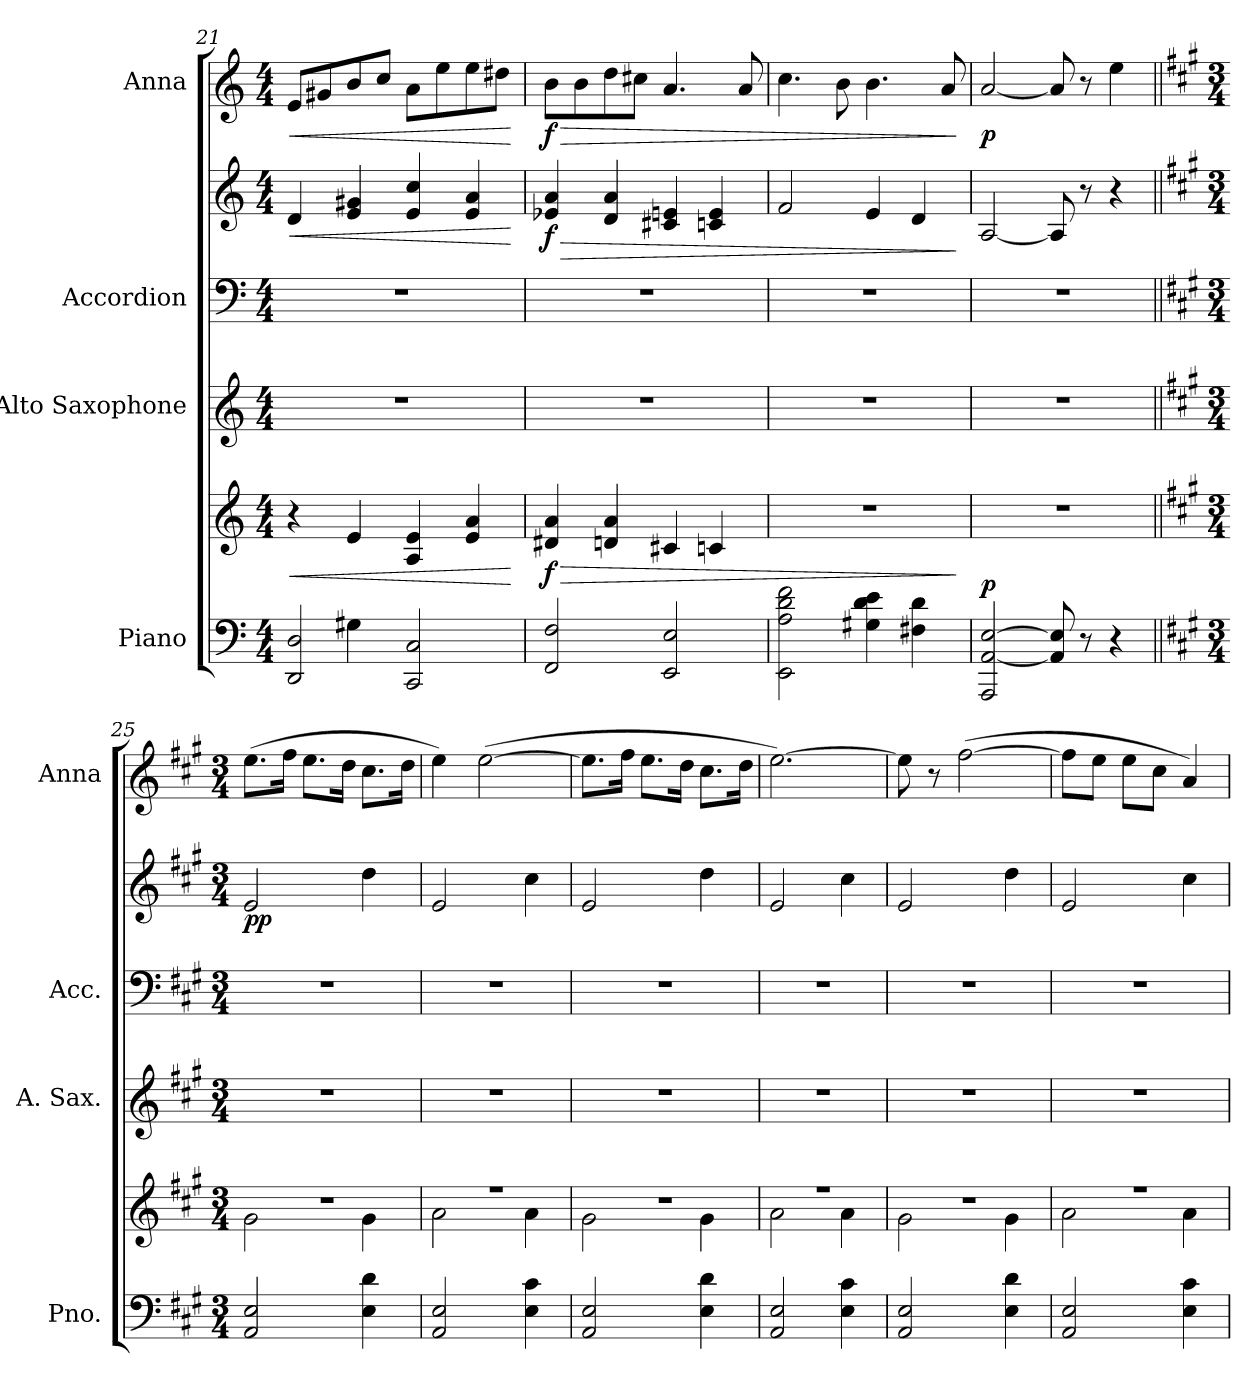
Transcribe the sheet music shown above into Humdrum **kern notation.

**kern	**kern	**dynam	**kern	**kern	**kern	**dynam	**kern	**dynam
*part4	*part4	*part4	*part3	*part2	*part2	*part2	*part1	*part1
*staff6	*staff5	*staff5/6	*staff4	*staff3	*staff2	*staff2/3	*staff1	*staff1
*I"Piano	*	*	*I"Alto Saxophone	*I"Accordion	*	*	*I"Anna	*
*I'Pno.	*	*	*I'A. Sax.	*I'Acc.	*	*	*I'Anna	*
*clefF4	*clefG2	*	*clefG2	*clefF4	*clefG2	*	*clefG2	*
*	*	*	*ITrd5c9	*	*	*	*	*
*k[]	*k[]	*	*k[b-e-a-]	*k[]	*k[]	*	*k[]	*
*M4/4	*M4/4	*	*M4/4	*M4/4	*M4/4	*	*M4/4	*
=21	=21	=21	=21	=21	=21	=21	=21	=21
*^	*	*	*	*	*	*	*	*
!	!	!	!LO:HP:b	!	!	!	!LO:HP:b	!	!LO:HP:b
2DD/ 2D/	4ryy	4r	<	1r	1r	4d/	<	8e/L	<
.	.	.	.	.	.	.	.	8g#X/	.
.	4G#X\	4e/	.	.	.	4e/ 4g#X/	.	8b/	.
.	.	.	.	.	.	.	.	8cc/J	.
2CC/ 2C/	2ryy	4A/ 4e/	.	.	.	4e/ 4cc/	.	8a\L	.
.	.	.	.	.	.	.	.	8ee\	.
.	.	4e/ 4a/	.	.	.	4e/ 4a/	.	8ee\	.
.	.	.	.	.	.	.	.	8dd#X\J	.
*v	*v	*	*	*	*	*	*	*	*
.	.	[	.	.	.	[	.	[
=22	=22	=22	=22	=22	=22	=22	=22	=22
!	!	!LO:HP:b	!	!	!	!LO:HP:b	!	!LO:HP:b
!	!	!LO:DY:n=1:b	!	!	!	!LO:DY:n=1:b	!	!LO:DY:n=1:b
2FF/ 2F/	4d#X/ 4a/	> f	1r	1r	4e-X/ 4a/	> f	8b\L	> f
.	.	.	.	.	.	.	8b\	.
.	4dn/ 4a/	.	.	.	4d/ 4a/	.	8dd\	.
.	.	.	.	.	.	.	8cc#X\J	.
2EE/ 2E/	4c#X/	.	.	.	4c#X/ 4en/	.	4.a/	.
.	4cn/	.	.	.	4cn/ 4e/	.	.	.
.	.	.	.	.	.	.	8a/	.
=23	=23	=23	=23	=23	=23	=23	=23	=23
2EE\ 2A\ 2d\ 2f\	1r	.	1r	1r	2f/	.	4.cc\	.
.	.	.	.	.	.	.	8b\	.
4G#X\ 4d\ 4e\	.	.	.	.	4e/	.	4.b\	.
4F#X\ 4d\	.	.	.	.	4d/	.	.	.
.	.	.	.	.	.	.	8a/	.
.	.	]	.	.	.	]	.	]
!!LO:PB:g=z
=24	=24	=24	=24	=24	=24	=24	=24	=24
!	!	!LO:DY:a=2	!	!	!	!	!	!LO:DY:b
2AAA/ [2AA/ [2E/	1r	p	1r	1r	[2A/	.	[2a/	p
8AA/] 8E/]	.	.	.	.	8A/]	.	8a/]	.
8r	.	.	.	.	8r	.	8r	.
4r	.	.	.	.	4r	.	4ee\	.
=25||	=25||	=25||	=25||	=25||	=25||	=25||	=25||	=25||
*k[f#c#g#]	*k[f#c#g#]	*	*k[]	*k[f#c#g#]	*k[f#c#g#]	*	*k[f#c#g#]	*
*M3/4	*M3/4	*	*M3/4	*M3/4	*M3/4	*	*M3/4	*
*	*	*	*	*	*	*	*MM100	*
*	*^	*	*	*	*	*	*	*
!	!	!	!	!	!	!	!LO:DY:b	!	!
2AA/ 2E/	2.r	2g#\	.	2.r	2.r	2e/	pp	(>8.ee\L	.
.	.	.	.	.	.	.	.	16ff#\Jk	.
.	.	.	.	.	.	.	.	8.ee\L	.
.	.	.	.	.	.	.	.	16dd\Jk	.
4E\ 4d\	.	4g#\	.	.	.	4dd\	.	8.cc#\L	.
.	.	.	.	.	.	.	.	16dd\Jk	.
=26	=26	=26	=26	=26	=26	=26	=26	=26	=26
2AA/ 2E/	2.r	2a\	.	2.r	2.r	2e/	.	4ee\)	.
.	.	.	.	.	.	.	.	(>[2ee\	.
4E\ 4c#\	.	4a\	.	.	.	4cc#\	.	.	.
=27	=27	=27	=27	=27	=27	=27	=27	=27	=27
2AA/ 2E/	2.r	2g#\	.	2.r	2.r	2e/	.	8.ee\L]	.
.	.	.	.	.	.	.	.	16ff#\Jk	.
.	.	.	.	.	.	.	.	8.ee\L	.
.	.	.	.	.	.	.	.	16dd\Jk	.
4E\ 4d\	.	4g#\	.	.	.	4dd\	.	8.cc#\L	.
.	.	.	.	.	.	.	.	16dd\Jk	.
=28	=28	=28	=28	=28	=28	=28	=28	=28	=28
2AA/ 2E/	2.r	2a\	.	2.r	2.r	2e/	.	[2.ee\)	.
4E\ 4c#\	.	4a\	.	.	.	4cc#\	.	.	.
=29	=29	=29	=29	=29	=29	=29	=29	=29	=29
2AA/ 2E/	2.r	2g#\	.	2.r	2.r	2e/	.	8ee\]	.
.	.	.	.	.	.	.	.	8r	.
.	.	.	.	.	.	.	.	(>[2ff#\	.
4E\ 4d\	.	4g#\	.	.	.	4dd\	.	.	.
=30	=30	=30	=30	=30	=30	=30	=30	=30	=30
2AA/ 2E/	2.r	2a\	.	2.r	2.r	2e/	.	8ff#\L]	.
.	.	.	.	.	.	.	.	8ee\J	.
.	.	.	.	.	.	.	.	8ee\L	.
.	.	.	.	.	.	.	.	8cc#\J	.
4E\ 4c#\	.	4a\	.	.	.	4cc#\	.	4a/)	.
*	*v	*v	*	*	*	*	*	*	*
=	=	=	=	=	=	=	=	=
*-	*-	*-	*-	*-	*-	*-	*-	*-
